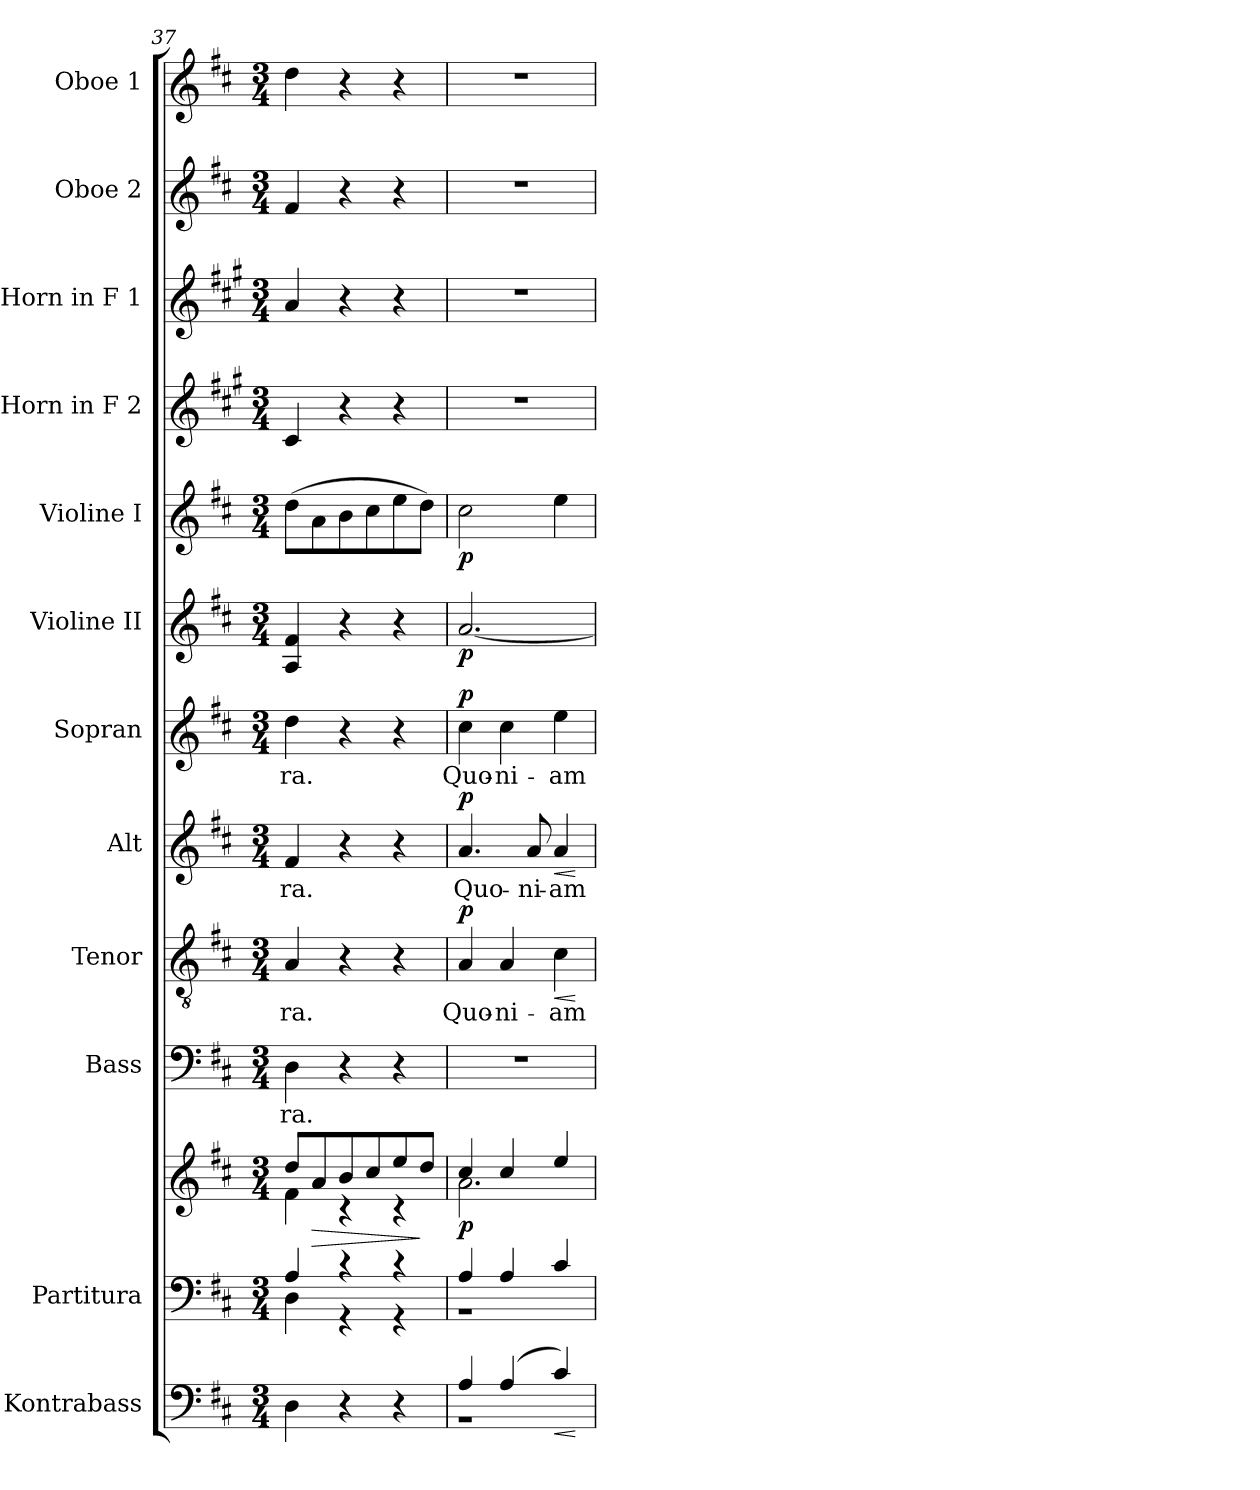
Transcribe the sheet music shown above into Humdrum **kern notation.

**kern	**dynam	**kern	**kern	**dynam	**kern	**text	**kern	**text	**dynam	**kern	**text	**dynam	**kern	**text	**dynam	**kern	**dynam	**kern	**dynam	**kern	**kern	**kern	**kern
*part12	*part12	*part11	*part11	*part11	*part10	*part10	*part9	*part9	*part9	*part8	*part8	*part8	*part7	*part7	*part7	*part6	*part6	*part5	*part5	*part4	*part3	*part2	*part1
*staff13	*staff13	*staff12	*staff11	*staff11/12	*staff10	*staff10	*staff9	*staff9	*staff9	*staff8	*staff8	*staff8	*staff7	*staff7	*staff7	*staff6	*staff6	*staff5	*staff5	*staff4	*staff3	*staff2	*staff1
*I"Kontrabass	*	*I"Partitura	*	*	*I"Bass	*	*I"Tenor	*	*	*I"Alt	*	*	*I"Sopran	*	*	*I"Violine II	*	*I"Violine I	*	*I"Horn in F 2	*I"Horn in F 1	*I"Oboe 2	*I"Oboe 1
*I'Kb.	*	*	*	*	*I'B.	*	*I'T.	*	*	*I'A.	*	*	*I'S.	*	*	*I'Vl. II	*	*I'Vl. I	*	*	*	*I'Ob. 2	*I'Ob. 1
*clefF4	*	*clefF4	*clefG2	*	*clefF4	*	*clefGv2	*	*	*clefG2	*	*	*clefG2	*	*	*clefG2	*	*clefG2	*	*clefG2	*clefG2	*clefG2	*clefG2
*ITrd7c12	*	*	*	*	*	*	*	*	*	*	*	*	*	*	*	*	*	*	*	*ITrd4c7	*ITrd4c7	*	*
*k[f#c#]	*	*k[f#c#]	*k[f#c#]	*	*k[f#c#]	*	*k[f#c#]	*	*	*k[f#c#]	*	*	*k[f#c#]	*	*	*k[f#c#]	*	*k[f#c#]	*	*k[f#c#]	*k[f#c#]	*k[f#c#]	*k[f#c#]
*D:	*	*D:	*D:	*	*D:	*	*D:	*	*	*D:	*	*	*D:	*	*	*D:	*	*D:	*	*D:	*D:	*D:	*D:
*M3/4	*	*M3/4	*M3/4	*	*M3/4	*	*M3/4	*	*	*M3/4	*	*	*M3/4	*	*	*M3/4	*	*M3/4	*	*M3/4	*M3/4	*M3/4	*M3/4
=37	=37	=37	=37	=37	=37	=37	=37	=37	=37	=37	=37	=37	=37	=37	=37	=37	=37	=37	=37	=37	=37	=37	=37
*	*	*^	*^	*	*	*	*	*	*	*	*	*	*	*	*	*	*	*	*	*	*	*	*
!	!	!	!	!	!	!	!	!LO:LY:b	!	!LO:LY:b	!	!	!LO:LY:b	!	!	!LO:LY:b	!	!	!	!	!	!	!	!	!
4DD\	.	4A/	4D\	8dd/L	4f#\	.	4D\	-ra.	4A/	-ra.	.	4f#/	-ra.	.	4dd\	-ra.	.	4A/ 4f#/	.	(>8dd\L	.	4F#/	4d/	4f#/	4dd\
!	!	!	!	!	!	!LO:HP:b	!	!	!	!	!	!	!	!	!	!	!	!	!	!	!	!	!	!	!
.	.	.	.	8a/	.	>	.	.	.	.	.	.	.	.	.	.	.	.	.	8a\	.	.	.	.	.
4r	.	4r	4r	8b/	4rc	.	4r	.	4r	.	.	4r	.	.	4r	.	.	4r	.	8b\	.	4r	4r	4r	4r
.	.	.	.	8cc#/	.	.	.	.	.	.	.	.	.	.	.	.	.	.	.	8cc#\	.	.	.	.	.
4r	.	4r	4r	8ee/	4rc	.	4r	.	4r	.	.	4r	.	.	4r	.	.	4r	.	8ee\	.	4r	4r	4r	4r
.	.	.	.	8dd/J	.	]	.	.	.	.	.	.	.	.	.	.	.	.	.	8dd\J)	.	.	.	.	.
=38	=38	=38	=38	=38	=38	=38	=38	=38	=38	=38	=38	=38	=38	=38	=38	=38	=38	=38	=38	=38	=38	=38	=38	=38	=38
*^	*	*	*	*	*	*	*	*	*	*	*	*	*	*	*	*	*	*	*	*	*	*	*	*	*
!	!LO:N:vis=1	!LO:DY:b	!	!LO:N:vis=1	!	!	!LO:DY:b	!	!	!	!LO:LY:b	!LO:DY:a	!	!LO:LY:b	!LO:DY:a	!	!LO:LY:b	!LO:DY:a	!	!LO:DY:b	!	!LO:DY:b	!	!	!	!
4AA/	2.r	p	4A/	2.r	4cc#/	2.a\	p	2.r	.	4A/	Quo-	p	4.a/	Quo-	p	4cc#\	Quo-	p	[2.a/	p	2cc#\	p	2.r	2.r	2.r	2.r
!	!	!	!	!	!	!	!	!	!	!	!LO:LY:b	!	!	!	!	!	!LO:LY:b	!	!	!	!	!	!	!	!	!
(4AA/	.	.	4A/	.	4cc#/	.	.	.	.	4A/	-ni-	.	.	.	.	4cc#\	-ni-	.	.	.	.	.	.	.	.	.
!	!	!	!	!	!	!	!	!	!	!	!	!	!	!LO:LY:b	!	!	!	!	!	!	!	!	!	!	!	!
.	.	.	.	.	.	.	.	.	.	.	.	.	8a/	-ni-	.	.	.	.	.	.	.	.	.	.	.	.
!	!	!LO:HP:b	!	!	!	!	!	!	!	!	!LO:LY:b	!LO:HP:b	!	!LO:LY:b	!LO:HP:b	!	!LO:LY:b	!	!	!	!	!	!	!	!	!
4C#/)	.	<	4c#/	.	4ee/	.	.	.	.	4c#\	-am	<	4a/	-am	<	4ee\	-am	.	.	.	4ee\	.	.	.	.	.
*v	*v	*	*	*	*	*	*	*	*	*	*	*	*	*	*	*	*	*	*	*	*	*	*	*	*	*
*	*	*v	*v	*	*	*	*	*	*	*	*	*	*	*	*	*	*	*	*	*	*	*	*	*	*
*	*	*	*v	*v	*	*	*	*	*	*	*	*	*	*	*	*	*	*	*	*	*	*	*	*
.	[	.	.	.	.	.	.	.	[	.	.	[	.	.	.	.	.	.	.	.	.	.	.
=	=	=	=	=	=	=	=	=	=	=	=	=	=	=	=	=	=	=	=	=	=	=	=
*-	*-	*-	*-	*-	*-	*-	*-	*-	*-	*-	*-	*-	*-	*-	*-	*-	*-	*-	*-	*-	*-	*-	*-
